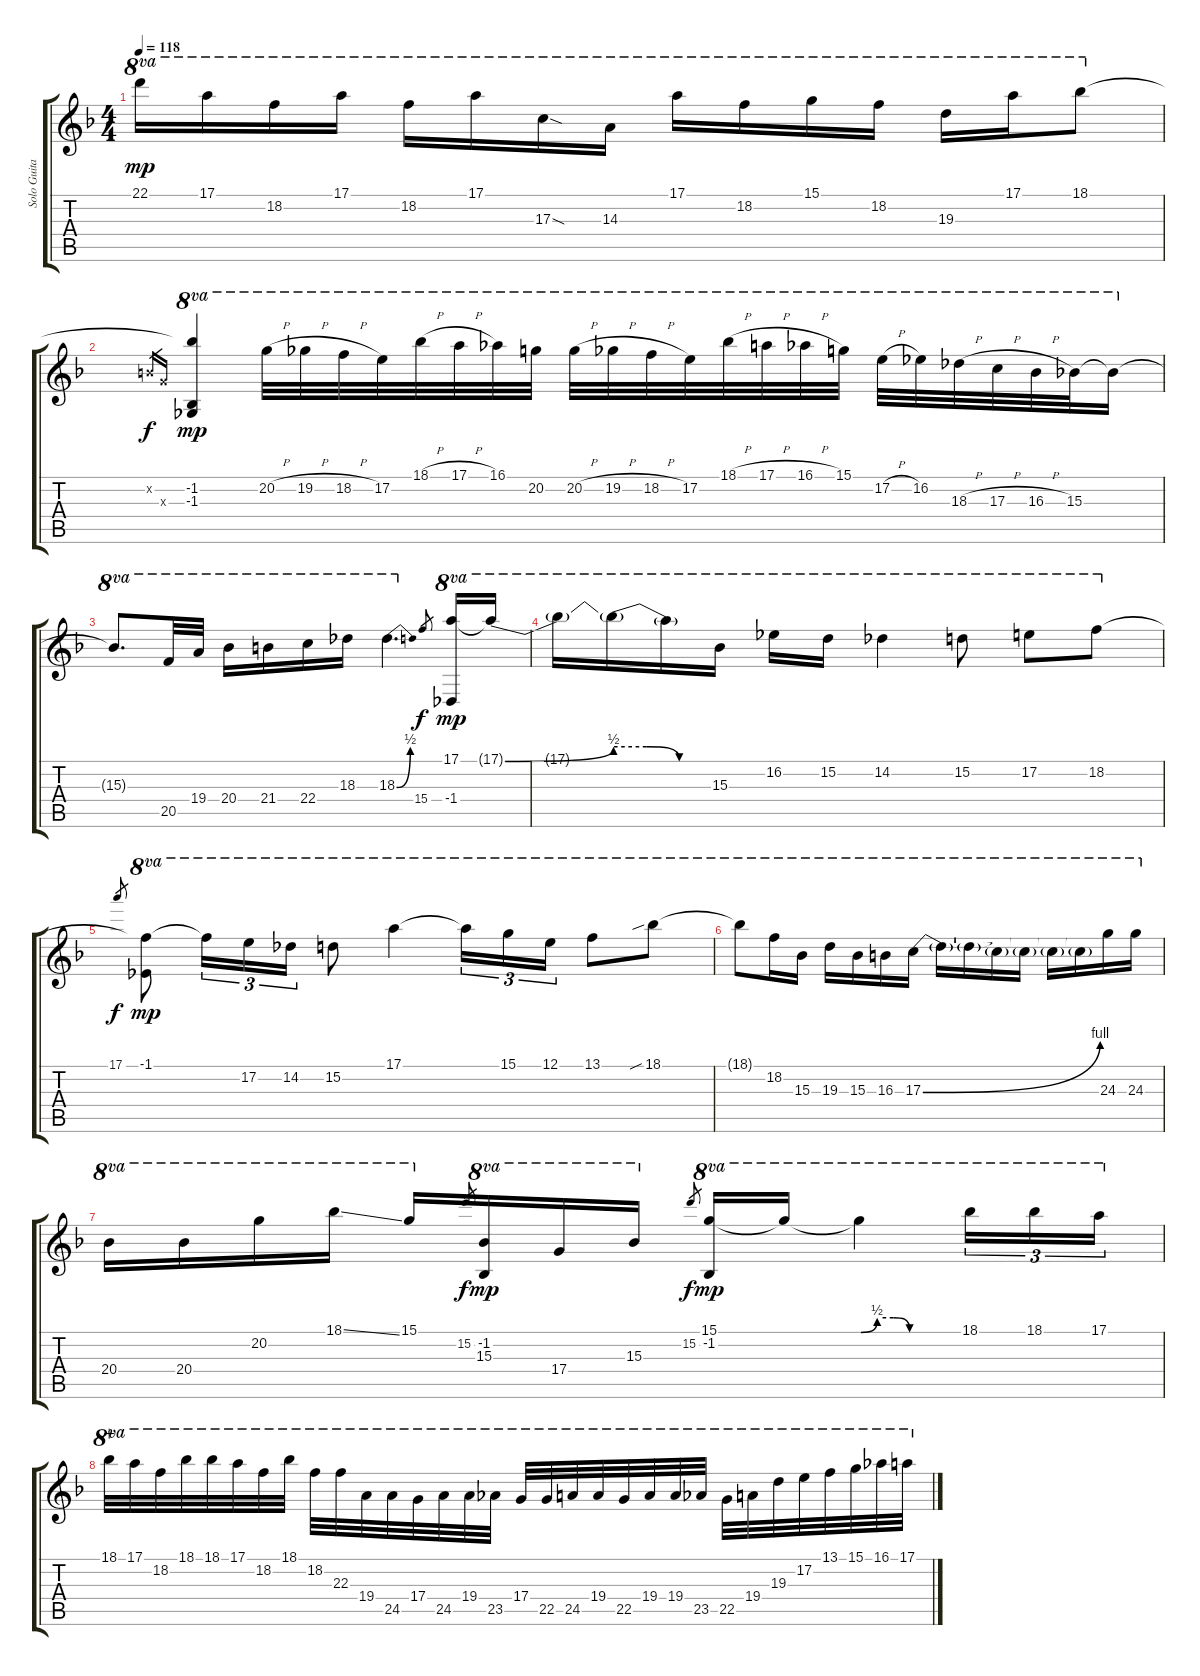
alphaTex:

\track ("Solo Guitar 1" "Solo Guita") {instrument distortionguitar}
\staff {score tabs}
\tuning (E4 B3 G3 D3 A2 D2) {hide}
\ts (4 4)
\tempo 118
\clef g2
\ks f
22.1.16{ot 8va dy mp} 17.1.16{ot 8va} 18.2.16{ot 8va} 17.1.16{ot 8va} 18.2.16{ot 8va} 17.1.16{ot 8va} 17.3{sod}.16{ot 8va} 14.3.16{ot 8va} 17.1.16{ot 8va} 18.2.16{ot 8va} 15.1.16{ot 8va} 18.2.16{ot 8va} 19.3.16{ot 8va} 17.1.16{ot 8va} 18.1.8{ot 8va} |
0.2{x}.16{gr dy f} 0.3{x}.16{gr} (18.1{t} -1.2 -1.3).4{ot 8va dy mp} 20.2{h}.32{ot 8va} 19.2{h}.32{ot 8va} 18.2{h}.32{ot 8va} 17.2.32{ot 8va} 18.1{h}.32{ot 8va} 17.1{h}.32{ot 8va} 16.1.32{ot 8va} 20.2.32{ot 8va} 20.2{h}.32{ot 8va} 19.2{h}.32{ot 8va} 18.2{h}.32{ot 8va} 17.2.32{ot 8va} 18.1{h}.32{ot 8va} 17.1{h}.32{ot 8va} 16.1{h}.32{ot 8va} 15.1.32{ot 8va} 17.2{h}.32{ot 8va} 16.2.32{ot 8va} 18.3{h}.32{ot 8va} 17.3{h}.32{ot 8va} 16.3{h}.32{ot 8va} 15.3.32{ot 8va} 15.3{t}.16{ot 8va} |
15.3{t}.8{d ot 8va} 20.5.32{ot 8va} 19.4.32{ot 8va} 20.4.16{ot 8va} 21.4.16{ot 8va} 22.4.16{ot 8va} 18.3.16{ot 8va} 18.3{be (bend 0 0 60 2)}.4{d ot 8va} 15.4.8{gr dy f} (17.1 -1.4).16{ot 8va dy mp} 17.1{be (bend 0 0 60 2) t}.16{ot 8va} |
17.1{t}.16{ot 8va} 17.1{be (custom 0 2 20 2 40 0 60 0) t}.16{ot 8va} 17.1{t}.16{ot 8va} 15.3.16{ot 8va} 16.2.16{ot 8va} 15.2.16{ot 8va} 14.2.4{ot 8va} 15.2.8{ot 8va} 17.2.8{ot 8va} 18.2.8{ot 8va} |
17.1.8{gr dy f} (-1.1 18.2{t}).8{ot 8va dy mp} 18.2{t}.16{tu (3 2) ot 8va} 17.2.16{tu (3 2) ot 8va} 14.2.16{tu (3 2) ot 8va} 15.2.8{ot 8va} 17.1.4{ot 8va} 17.1{t}.16{tu (3 2) ot 8va} 15.1.16{tu (3 2) ot 8va} 12.1.16{tu (3 2) ot 8va} 13.1.8{ot 8va} 18.1{sib}.8{ot 8va} |
18.1{t}.8{ot 8va} 18.2.16{ot 8va} 15.3.16{ot 8va} 19.3.16{ot 8va} 15.3.16{ot 8va} 16.3.16{ot 8va} 17.3{be (bend 0 0 60 4)}.16{ot 8va} 17.3{t}.16{ot 8va} 17.3{t}.16{ot 8va} 17.3{t}.16{ot 8va} 17.3{t}.16{ot 8va} 17.3{t}.16{ot 8va} 17.3{t}.16{ot 8va} 24.3.16{ot 8va} 24.3.16{ot 8va} |
20.4.16{ot 8va} 20.4.16{ot 8va} 20.2.16{ot 8va} 18.1{ss}.16{ot 8va} 15.1.16{ot 8va} 15.2.8{gr dy f} (-1.2 15.3).16{ot 8va dy mp} 17.4.16{ot 8va} 15.3.16{ot 8va} 15.2.8{gr dy f} (15.1 -1.2).16{ot 8va dy mp} 15.1{t}.16{ot 8va} 15.1{be (custom 0 0 10 2 20 2 30 0 60 0) t}.4{ot 8va} 18.1.16{tu (3 2) ot 8va} 18.1.16{tu (3 2) ot 8va} 17.1.16{tu (3 2) ot 8va} |
18.1.32{ot 8va wahc} 17.1.32{ot 8va} 18.2.32{ot 8va} 18.1.32{ot 8va} 18.1.32{ot 8va} 17.1.32{ot 8va} 18.2.32{ot 8va} 18.1.32{ot 8va} 18.2.32{ot 8va} 22.3.32{ot 8va} 19.4.32{ot 8va} 24.5.32{ot 8va} 17.4.32{ot 8va} 24.5.32{ot 8va} 19.4.32{ot 8va} 23.5.32{ot 8va} 17.4.32{ot 8va} 22.5.32{ot 8va} 24.5.32{ot 8va} 19.4.32{ot 8va} 22.5.32{ot 8va} 19.4.32{ot 8va} 19.4.32{ot 8va} 23.5.32{ot 8va} 22.5.32{ot 8va} 19.4.32{ot 8va} 19.3.32{ot 8va} 17.2.32{ot 8va} 13.1.32{ot 8va} 15.1.32{ot 8va} 16.1.32{ot 8va} 17.1.32{ot 8va}
